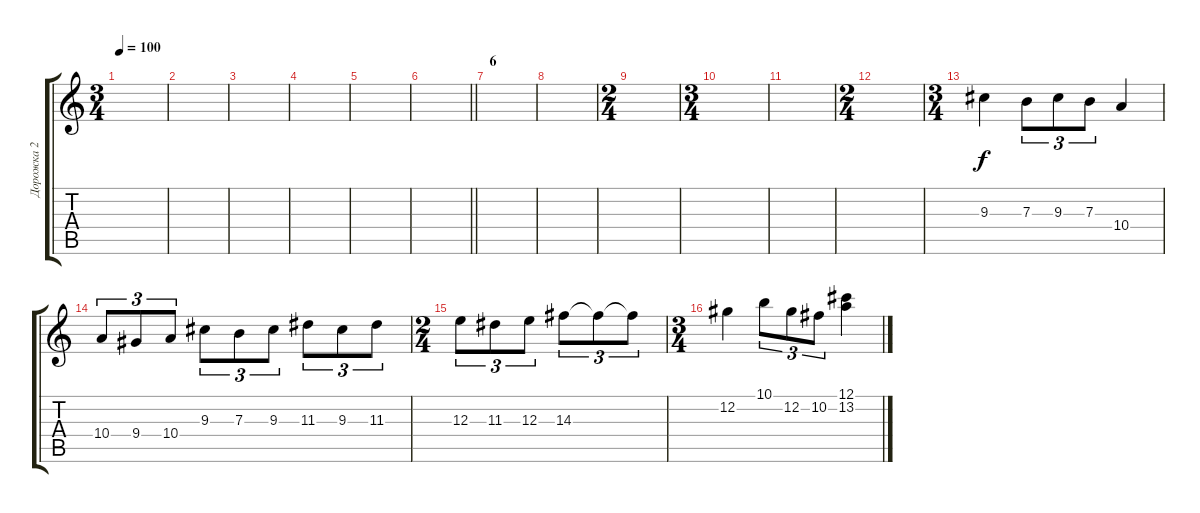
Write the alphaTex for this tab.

\track ("Дорожка 2" "Дорожка 2") {instrument distortionguitar}
\staff {score tabs}
\tuning (Db4 Ab3 E3 B2 Gb2 B1) {hide}
\ts (3 4)
\tempo 100
\clef g2
\ks c
|
|
|
|
|
\barLineRight lightlight
|
\section ("" "6")
|
|
\ts (2 4)
|
\ts (3 4)
|
|
\ts (2 4)
|
\ts (3 4)
9.3.4 7.3.8{tu (3 2)} 9.3.8{tu (3 2)} 7.3.8{tu (3 2)} 10.4.4 |
10.4.8{tu (3 2)} 9.4.8{tu (3 2)} 10.4.8{tu (3 2)} 9.3.8{tu (3 2)} 7.3.8{tu (3 2)} 9.3.8{tu (3 2)} 11.3.8{tu (3 2)} 9.3.8{tu (3 2)} 11.3.8{tu (3 2)} |
\ts (2 4)
12.3.8{tu (3 2)} 11.3.8{tu (3 2)} 12.3.8{tu (3 2)} 14.3.8{tu (3 2)} 14.3{t}.8{tu (3 2)} 14.3{t}.8{tu (3 2)} |
\ts (3 4)
12.2.4 10.1.8{tu (3 2)} 12.2.8{tu (3 2)} 10.2.8{tu (3 2)} (12.1 13.2).4
